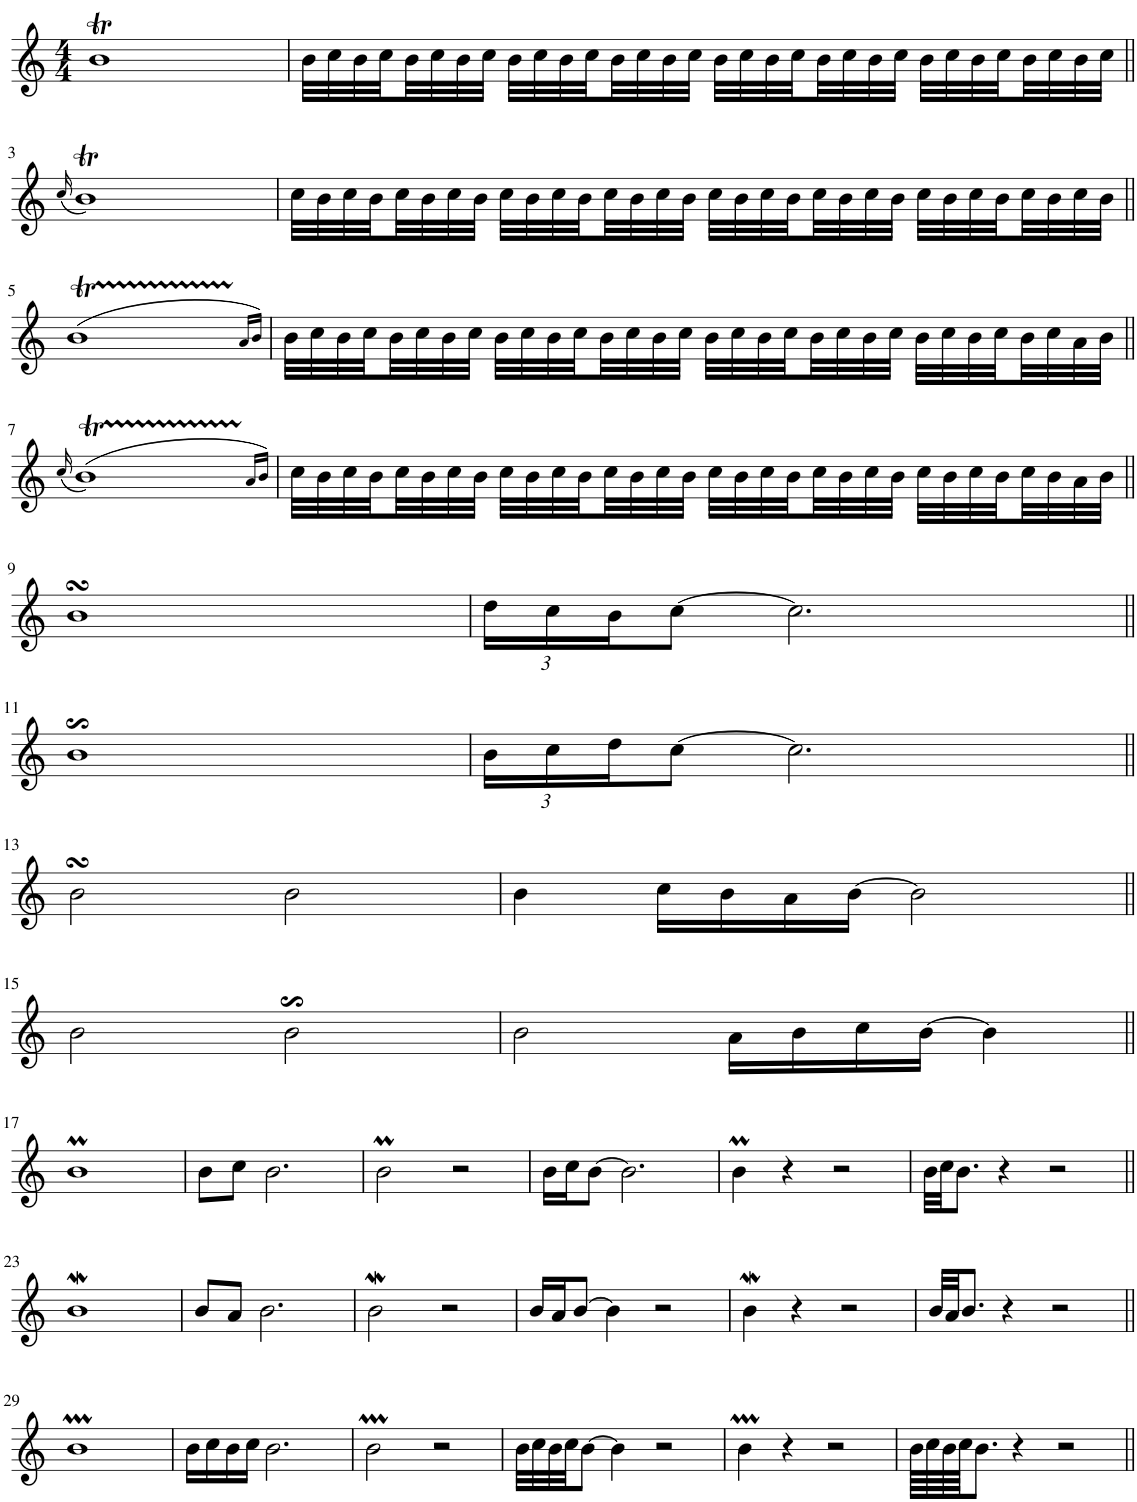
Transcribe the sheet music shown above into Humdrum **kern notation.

**kern
*part1
*staff1
*I"Piano
*I'Pno.
*clefG2
*k[]
*M4/4
=1
1bt
=2
32b\LLL
32cc\
32b\
32cc\
32b\
32cc\
32b\
32cc\JJJ
32b\LLL
32cc\
32b\
32cc\
32b\
32cc\
32b\
32cc\JJJ
32b\LLL
32cc\
32b\
32cc\
32b\
32cc\
32b\
32cc\JJJ
32b\LLL
32cc\
32b\
32cc\
32b\
32cc\
32b\
32cc\JJJ
!!LO:LB:g=z
=3||
(16qcc/
1bt)
=4
32cc\LLL
32b\
32cc\
32b\
32cc\
32b\
32cc\
32b\JJJ
32cc\LLL
32b\
32cc\
32b\
32cc\
32b\
32cc\
32b\JJJ
32cc\LLL
32b\
32cc\
32b\
32cc\
32b\
32cc\
32b\JJJ
32cc\LLL
32b\
32cc\
32b\
32cc\
32b\
32cc\
32b\JJJ
!!LO:LB:g=z
=5||
(1bt
16qa/LL
16qb/JJ)
=6
32b\LLL
32cc\
32b\
32cc\
32b\
32cc\
32b\
32cc\JJJ
32b\LLL
32cc\
32b\
32cc\
32b\
32cc\
32b\
32cc\JJJ
32b\LLL
32cc\
32b\
32cc\
32b\
32cc\
32b\
32cc\JJJ
32b\LLL
32cc\
32b\
32cc\
32b\
32cc\
32a\
32b\JJJ
!!LO:LB:g=z
=7||
(16qcc/
(1bt)
16qa/LL
16qb/JJ)
=8
32cc\LLL
32b\
32cc\
32b\
32cc\
32b\
32cc\
32b\JJJ
32cc\LLL
32b\
32cc\
32b\
32cc\
32b\
32cc\
32b\JJJ
32cc\LLL
32b\
32cc\
32b\
32cc\
32b\
32cc\
32b\JJJ
32cc\LLL
32b\
32cc\
32b\
32cc\
32b\
32a\
32b\JJJ
!!LO:LB:g=z
=9||
1bsSsS
=10
*Xbrackettup
24dd\LL
24cc\
24b\J
[8cc\J
2.cc\]
!!LO:LB:g=z
=11||
1bs$sS
=12
24b\LL
24cc\
24dd\J
[8cc\J
2.cc\]
!!LO:LB:g=z
=13||
2bsSsS\
2b\
=14
4b\
16cc\LL
16b\
16a\
[16b\JJ
2b\]
!!LO:LB:g=z
=15||
2b\
2bs$sS\
=16
2b\
16a\LL
16b\
16cc\
[16b\JJ
4b\]
!!LO:LB:g=z
=17||
1bm
=18
8b\L
8cc\J
2.b\
=19
2bm\
2r
=20
16b\LL
16cc\J
[8b\J
2.b\]
=21
4bm\
4r
2r
=22
32b\LLL
32cc\JJ
8.b\J
4r
2r
!!LO:LB:g=z
=23||
1bW
=24
8b/L
8a/J
2.b\
=25
2bW\
2r
=26
16b/LL
16a/J
[8b/J
4b\]
2r
=27
4bW\
4r
2r
=28
32b/LLL
32a/JJ
8.b/J
4r
2r
!!LO:LB:g=z
=29||
1bm
=30
16b\LL
16cc\
16b\
16cc\JJ
2.b\
=31
2bm\
2r
=32
32b\LLL
32cc\
32b\
32cc\JJ
[8b\J
4b\]
2r
=33
4bm\
4r
2r
=34
64b\LLLL
64cc\
64b\
64cc\JJJ
8.b\J
4r
2r
=||
*-
